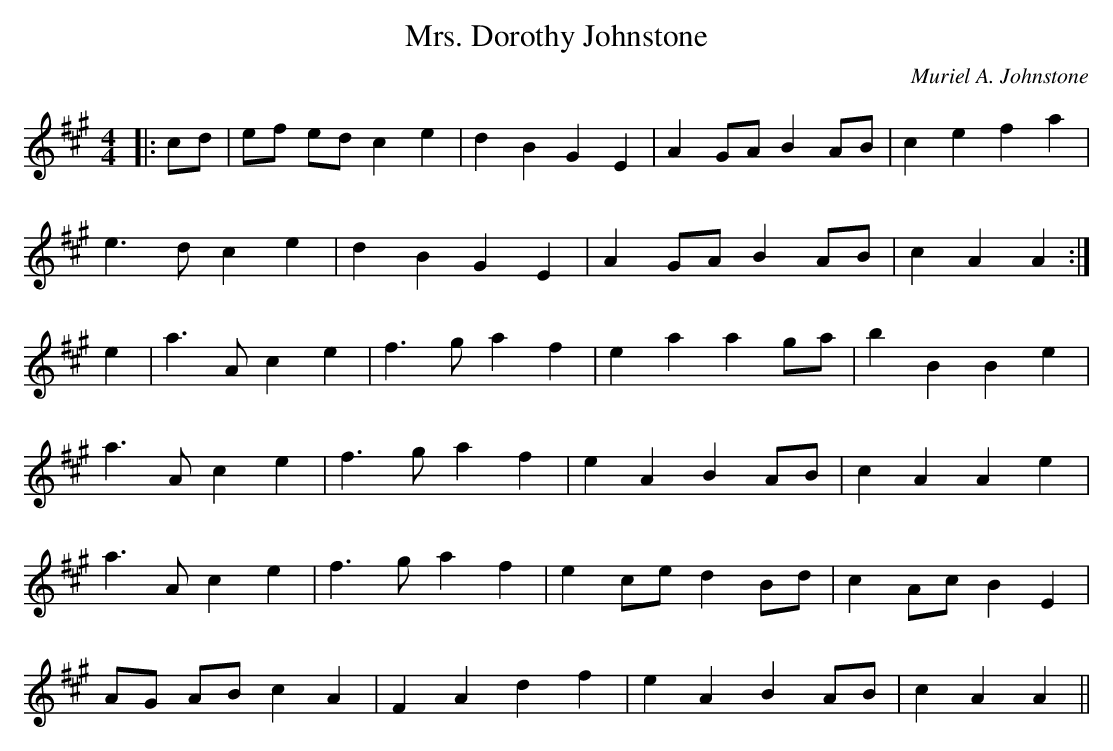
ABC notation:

X:1
T: Mrs. Dorothy Johnstone
C:Muriel A. Johnstone
K:A
M:4/4
L:1/8
|:cd|ef ed c2 e2|d2 B2 G2 E2|A2 GA B2 AB|c2 e2 f2 a2|
e3d c2 e2|d2 B2 G2 E2|A2 GA B2 AB|c2 A2 A2:|
e2|a3A c2 e2|f3g a2 f2|e2 a2 a2 ga|b2 B2 B2 e2|
a3A c2 e2|f3g a2 f2|e2 A2 B2 AB|c2 A2 A2 e2|
a3A c2 e2|f3g a2 f2|e2 ce d2 Bd|c2 Ac B2 E2|
AG AB c2 A2|F2 A2 d2 f2|e2 A2 B2 AB|c2 A2 A2||
